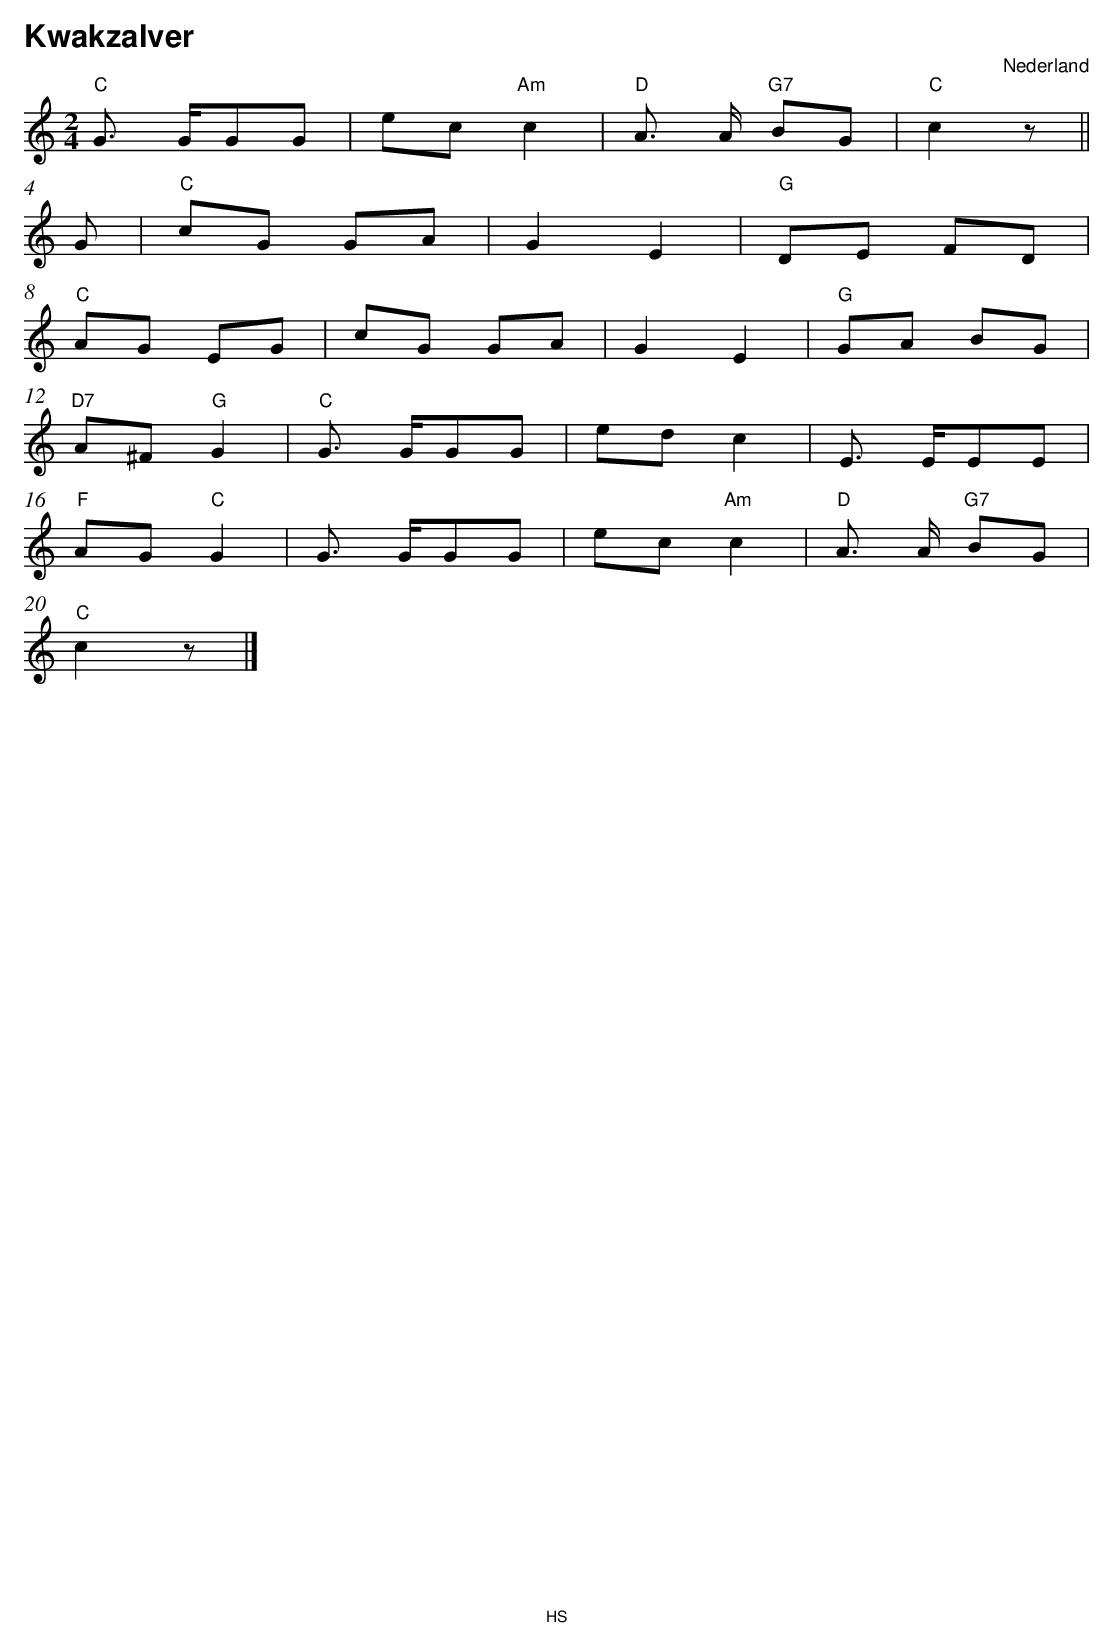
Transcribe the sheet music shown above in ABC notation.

X:1
T:Kwakzalver
O:Nederland
M:2/4
L:1/8
Q:1/4=
K:C
V:1
"C" G3/2 G/GG |ec "Am" c2 |"D" A3/2 A/"G7" BG |"C" c2 z||
G |"C" cG GA |G2 E2 |"G" DE FD |
"C" AG EG |cG GA |G2 E2 |"G" GA BG |
"D7" A^F "G" G2  |"C" G3/2 G/GG |ed c2 |E3/2 E/EE |
"F" AG "C" G2 |G3/2 G/GG |ec "Am" c2 |"D" A3/2 A/"G7" BG |
"C" c2 z|]
